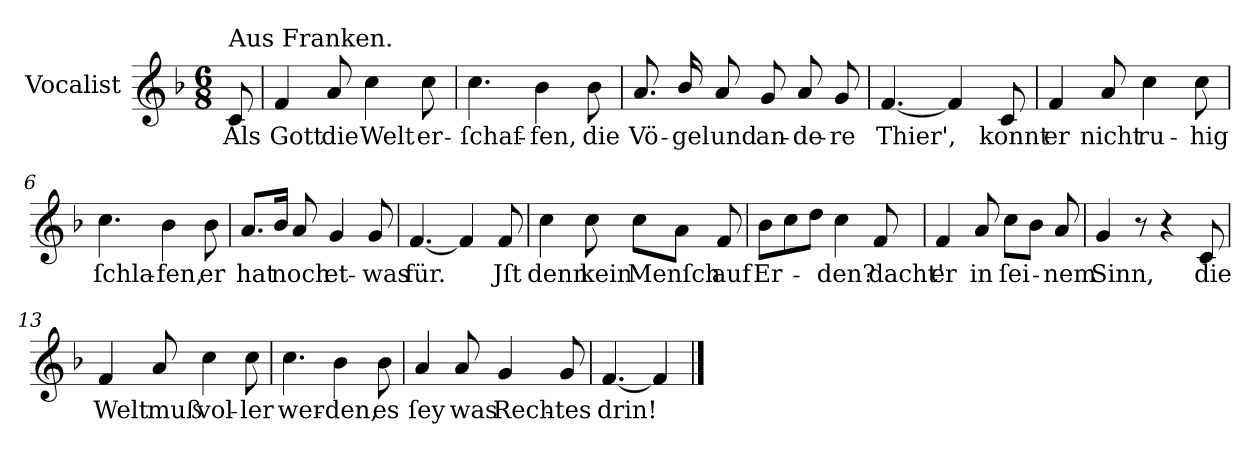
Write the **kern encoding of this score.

**kern	**text
*part1	*part1
*staff1	*staff1
*I"Vocalist	*
*k[b-]	*
*F:	*
*M6/8	*
=	=
!LO:TX:a:t=Aus Franken.	!
8c	Als
=1	=1
4f	Gott
8a	die
4cc	Welt
8cc	er-
=2	=2
4.cc	-ſchaf-
4b-	-fen,
8b-	die
=3	=3
8.a	Vö-
16b-/	-gel
8a	und
8g	an-
8a	-de-
8g	-re
=4	=4
[4.f	Thier',
4f]	.
8c	konnt
=5	=5
4f	er
8a	nicht
4cc	ru-
8cc	-hig
=6	=6
4.cc	ſchla-
4b-	-fen,
8b-	er
=7	=7
8.aL	hat
16b-Jk	.
8a	noch
4g	et-
8g	-was
=8	=8
[4.f	für.
4f]	.
8f	Jſt
=9	=9
4cc	denn
8cc	kein
8ccL	Menſch
8aJ	.
8f	auf
=10	=10
8b-L	Er-
8cc	.
8ddJ	.
4cc	-den?
8f	dacht'
=11	=11
4f	er
8a	in
8ccL	ſei-
8b-J	.
8a	-nem
=12	=12
4g	Sinn,
8r	.
4r	.
8c	die
=13	=13
4f	Welt
8a	muß
4cc	vol-
8cc	-ler
=14	=14
4.cc	wer-
4b-	-den,
8b-	es
=15	=15
4a	ſey
8a	was
4g	Rech-
8g	-tes
=16	=16
[4.f	drin!
4f]	.
==	==
*-	*-
